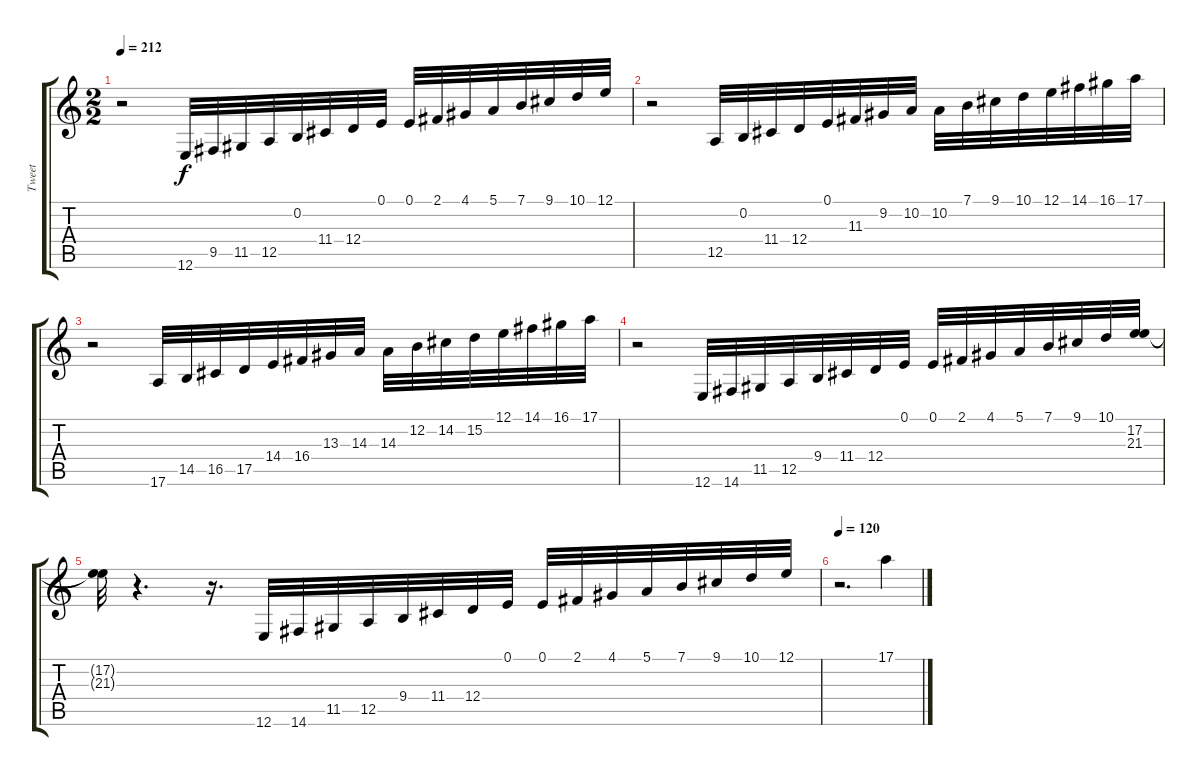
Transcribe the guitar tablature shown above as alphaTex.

\track ("Tweet" "Tweet") {instrument acousticgrandpiano}
\staff {score tabs}
\tuning (E4 B3 G3 D3 A2 E2) {hide}
\ts (2 2)
\tempo 212
\clef g2
\ks c
r.2{dy f} 12.6.32 9.5.32 11.5.32 12.5.32 0.2.32 11.4.32 12.4.32 0.1.32 0.1.32 2.1.32 4.1.32 5.1.32 7.1.32 9.1.32 10.1.32 12.1.32 |
r.2 12.5.32 0.2.32 11.4.32 12.4.32 0.1.32 11.3.32 9.2.32 10.2.32 10.2.32 7.1.32 9.1.32 10.1.32 12.1.32 14.1.32 16.1.32 17.1.32 |
r.2 17.6.32 14.5.32 16.5.32 17.5.32 14.4.32 16.4.32 13.3.32 14.3.32 14.3.32 12.2.32 14.2.32 15.2.32 12.1.32 14.1.32 16.1.32 17.1.32 |
r.2 12.6.32 14.6.32 11.5.32 12.5.32 9.4.32 11.4.32 12.4.32 0.1.32 0.1.32 2.1.32 4.1.32 5.1.32 7.1.32 9.1.32 10.1.32 (17.2 21.3).32 |
(17.2{t} 21.3{t}).32 r.4{d} r.16{d} 12.6.32 14.6.32 11.5.32 12.5.32 9.4.32 11.4.32 12.4.32 0.1.32 0.1.32 2.1.32 4.1.32 5.1.32 7.1.32 9.1.32 10.1.32 12.1.32 |
\tempo 120
r.2{d} 17.1.4
